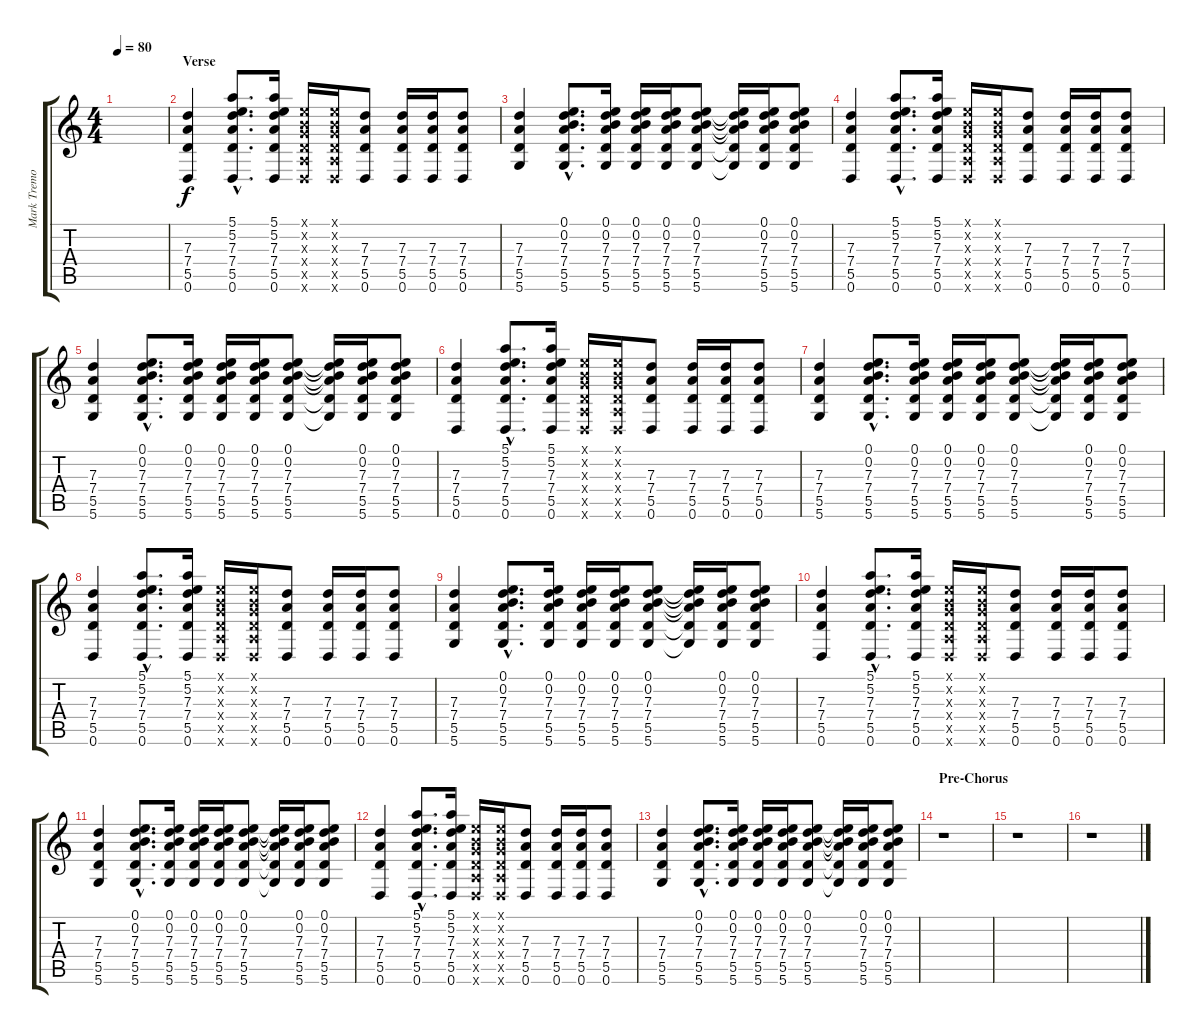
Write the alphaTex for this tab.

\track ("Mark Tremonti" "Mark Tremo") {instrument electricguitarclean}
\staff {score tabs}
\tuning (E4 B3 G3 D3 A2 D2) {hide}
\ts (4 4)
\tempo 80
\clef g2
\ks c
|
\section ("" "Verse")
(7.3 7.4 5.5 0.6).4 (5.1{hac} 5.2{hac} 7.3{hac} 7.4{hac} 5.5{hac} 0.6{hac}).8{d} (5.1 5.2 7.3 7.4 5.5 0.6).16 (0.1{x} 0.2{x} 0.3{x} 0.4{x} 0.5{x} 0.6{x}).16 (0.1{x} 0.2{x} 0.3{x} 0.4{x} 0.5{x} 0.6{x}).16 (7.3 7.4 5.5 0.6).8 (7.3 7.4 5.5 0.6).16 (7.3 7.4 5.5 0.6).16 (7.3 7.4 5.5 0.6).8 |
(7.3 7.4 5.5 5.6).4 (0.1{hac} 0.2{hac} 7.3{hac} 7.4{hac} 5.5{hac} 5.6{hac}).8{d} (0.1 0.2 7.3 7.4 5.5 5.6).16 (0.1 0.2 7.3 7.4 5.5 5.6).16 (0.1 0.2 7.3 7.4 5.5 5.6).16 (0.1 0.2 7.3 7.4 5.5 5.6).8 (0.1{t} 0.2{t} 7.3{t} 7.4{t} 5.5{t} 5.6{t}).16 (0.1 0.2 7.3 7.4 5.5 5.6).16 (0.1 0.2 7.3 7.4 5.5 5.6).8 |
(7.3 7.4 5.5 0.6).4 (5.1{hac} 5.2{hac} 7.3{hac} 7.4{hac} 5.5{hac} 0.6{hac}).8{d} (5.1 5.2 7.3 7.4 5.5 0.6).16 (0.1{x} 0.2{x} 0.3{x} 0.4{x} 0.5{x} 0.6{x}).16 (0.1{x} 0.2{x} 0.3{x} 0.4{x} 0.5{x} 0.6{x}).16 (7.3 7.4 5.5 0.6).8 (7.3 7.4 5.5 0.6).16 (7.3 7.4 5.5 0.6).16 (7.3 7.4 5.5 0.6).8 |
(7.3 7.4 5.5 5.6).4 (0.1{hac} 0.2{hac} 7.3{hac} 7.4{hac} 5.5{hac} 5.6{hac}).8{d} (0.1 0.2 7.3 7.4 5.5 5.6).16 (0.1 0.2 7.3 7.4 5.5 5.6).16 (0.1 0.2 7.3 7.4 5.5 5.6).16 (0.1 0.2 7.3 7.4 5.5 5.6).8 (0.1{t} 0.2{t} 7.3{t} 7.4{t} 5.5{t} 5.6{t}).16 (0.1 0.2 7.3 7.4 5.5 5.6).16 (0.1 0.2 7.3 7.4 5.5 5.6).8 |
(7.3 7.4 5.5 0.6).4 (5.1{hac} 5.2{hac} 7.3{hac} 7.4{hac} 5.5{hac} 0.6{hac}).8{d} (5.1 5.2 7.3 7.4 5.5 0.6).16 (0.1{x} 0.2{x} 0.3{x} 0.4{x} 0.5{x} 0.6{x}).16 (0.1{x} 0.2{x} 0.3{x} 0.4{x} 0.5{x} 0.6{x}).16 (7.3 7.4 5.5 0.6).8 (7.3 7.4 5.5 0.6).16 (7.3 7.4 5.5 0.6).16 (7.3 7.4 5.5 0.6).8 |
(7.3 7.4 5.5 5.6).4 (0.1{hac} 0.2{hac} 7.3{hac} 7.4{hac} 5.5{hac} 5.6{hac}).8{d} (0.1 0.2 7.3 7.4 5.5 5.6).16 (0.1 0.2 7.3 7.4 5.5 5.6).16 (0.1 0.2 7.3 7.4 5.5 5.6).16 (0.1 0.2 7.3 7.4 5.5 5.6).8 (0.1{t} 0.2{t} 7.3{t} 7.4{t} 5.5{t} 5.6{t}).16 (0.1 0.2 7.3 7.4 5.5 5.6).16 (0.1 0.2 7.3 7.4 5.5 5.6).8 |
(7.3 7.4 5.5 0.6).4 (5.1{hac} 5.2{hac} 7.3{hac} 7.4{hac} 5.5{hac} 0.6{hac}).8{d} (5.1 5.2 7.3 7.4 5.5 0.6).16 (0.1{x} 0.2{x} 0.3{x} 0.4{x} 0.5{x} 0.6{x}).16 (0.1{x} 0.2{x} 0.3{x} 0.4{x} 0.5{x} 0.6{x}).16 (7.3 7.4 5.5 0.6).8 (7.3 7.4 5.5 0.6).16 (7.3 7.4 5.5 0.6).16 (7.3 7.4 5.5 0.6).8 |
(7.3 7.4 5.5 5.6).4 (0.1{hac} 0.2{hac} 7.3{hac} 7.4{hac} 5.5{hac} 5.6{hac}).8{d} (0.1 0.2 7.3 7.4 5.5 5.6).16 (0.1 0.2 7.3 7.4 5.5 5.6).16 (0.1 0.2 7.3 7.4 5.5 5.6).16 (0.1 0.2 7.3 7.4 5.5 5.6).8 (0.1{t} 0.2{t} 7.3{t} 7.4{t} 5.5{t} 5.6{t}).16 (0.1 0.2 7.3 7.4 5.5 5.6).16 (0.1 0.2 7.3 7.4 5.5 5.6).8 |
(7.3 7.4 5.5 0.6).4 (5.1{hac} 5.2{hac} 7.3{hac} 7.4{hac} 5.5{hac} 0.6{hac}).8{d} (5.1 5.2 7.3 7.4 5.5 0.6).16 (0.1{x} 0.2{x} 0.3{x} 0.4{x} 0.5{x} 0.6{x}).16 (0.1{x} 0.2{x} 0.3{x} 0.4{x} 0.5{x} 0.6{x}).16 (7.3 7.4 5.5 0.6).8 (7.3 7.4 5.5 0.6).16 (7.3 7.4 5.5 0.6).16 (7.3 7.4 5.5 0.6).8 |
(7.3 7.4 5.5 5.6).4 (0.1{hac} 0.2{hac} 7.3{hac} 7.4{hac} 5.5{hac} 5.6{hac}).8{d} (0.1 0.2 7.3 7.4 5.5 5.6).16 (0.1 0.2 7.3 7.4 5.5 5.6).16 (0.1 0.2 7.3 7.4 5.5 5.6).16 (0.1 0.2 7.3 7.4 5.5 5.6).8 (0.1{t} 0.2{t} 7.3{t} 7.4{t} 5.5{t} 5.6{t}).16 (0.1 0.2 7.3 7.4 5.5 5.6).16 (0.1 0.2 7.3 7.4 5.5 5.6).8 |
(7.3 7.4 5.5 0.6).4 (5.1{hac} 5.2{hac} 7.3{hac} 7.4{hac} 5.5{hac} 0.6{hac}).8{d} (5.1 5.2 7.3 7.4 5.5 0.6).16 (0.1{x} 0.2{x} 0.3{x} 0.4{x} 0.5{x} 0.6{x}).16 (0.1{x} 0.2{x} 0.3{x} 0.4{x} 0.5{x} 0.6{x}).16 (7.3 7.4 5.5 0.6).8 (7.3 7.4 5.5 0.6).16 (7.3 7.4 5.5 0.6).16 (7.3 7.4 5.5 0.6).8 |
(7.3 7.4 5.5 5.6).4 (0.1{hac} 0.2{hac} 7.3{hac} 7.4{hac} 5.5{hac} 5.6{hac}).8{d} (0.1 0.2 7.3 7.4 5.5 5.6).16 (0.1 0.2 7.3 7.4 5.5 5.6).16 (0.1 0.2 7.3 7.4 5.5 5.6).16 (0.1 0.2 7.3 7.4 5.5 5.6).8 (0.1{t} 0.2{t} 7.3{t} 7.4{t} 5.5{t} 5.6{t}).16 (0.1 0.2 7.3 7.4 5.5 5.6).16 (0.1 0.2 7.3 7.4 5.5 5.6).8 |
\section ("" "Pre-Chorus")
r.1 |
r.1 |
r.1
